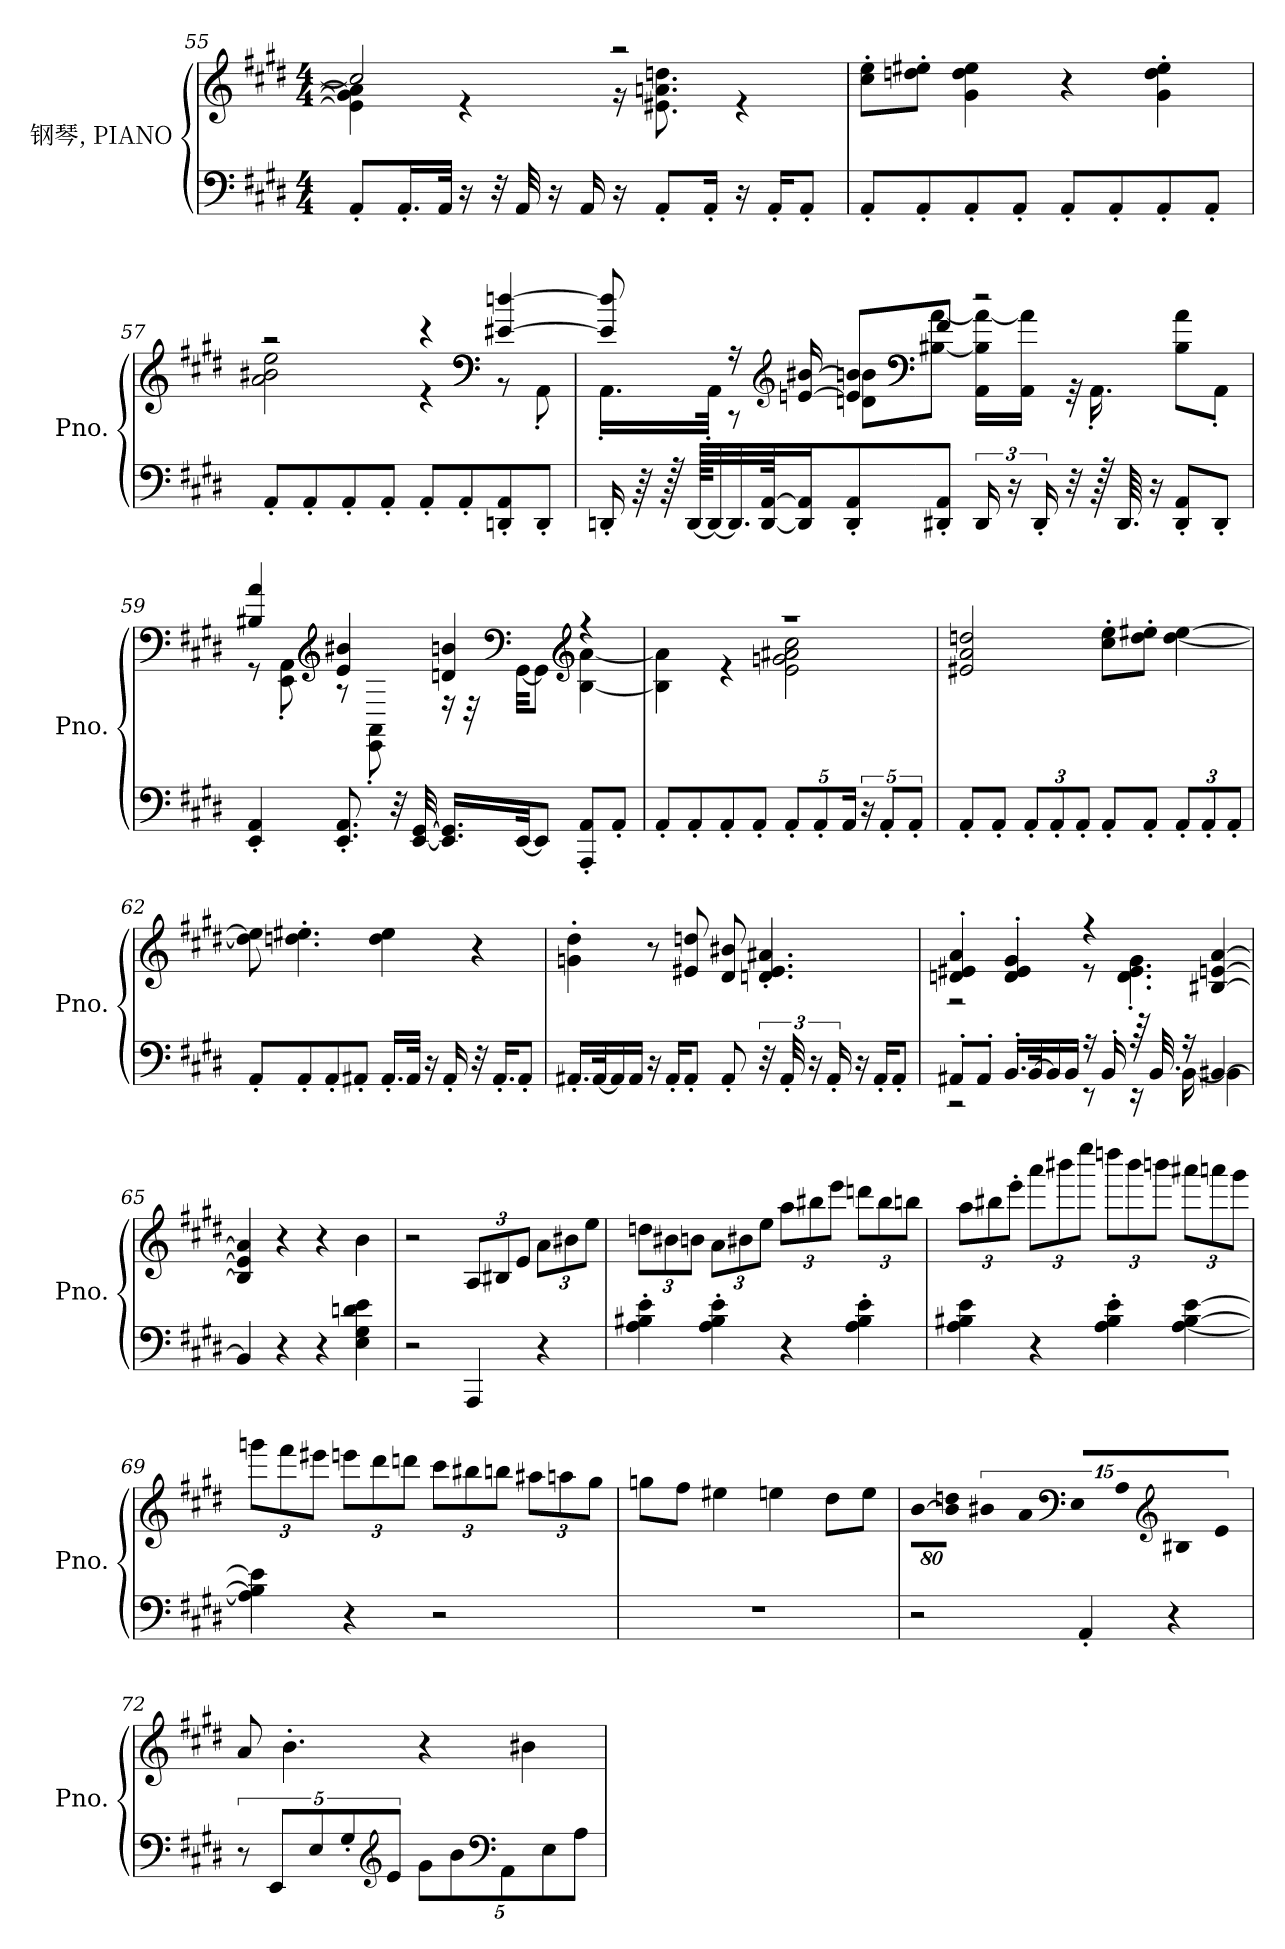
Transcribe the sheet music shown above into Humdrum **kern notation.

**kern	**kern
*part1	*part1
*staff2	*staff1
*I"钢琴, PIANO	*
*I'Pno.	*
*clefF4	*clefG2
*k[f#c#g#d#]	*k[f#c#g#d#]
*M4/4	*M4/4
=55	=55
*	*^
8AA'/L	2cc#/]	4e\] 4g\] 4a#\]
16.AA'/L	.	.
32AA/JJk	.	.
16r	.	4r
32r	.	.
32AA/	.	.
16r	.	.
16AA/	.	.
16r	2r	16r
8AA'/L	.	8.e#X\ 8.an\ 8.ddn\
16AA'/Jk	.	.
16r	.	4r
16AA'/KL	.	.
8AA'/J	.	.
*	*v	*v
=56	=56
8AA'/L	8cc#\' 8ee\'L
8AA'/	8ddn\' 8ee#X\'J
8AA'/	4g#\ 4dd\ 4ee#\
8AA'/J	.
8AA'/L	4r
8AA'/	.
8AA'/	4g#\' 4dd\' 4ee#\'
8AA'/J	.
!!LO:LB:g=z
=57	=57
*	*^
8AA'/L	2r	2a\ 2b#X\ 2ee\
8AA'/	.	.
8AA'/	.	.
8AA'/J	.	.
8AA'/L	4r	4r
8AA'/	.	.
*	*clefF4	*
8DDn/' 8AA/'	[4e#X/ [4ddn/	8r
8DD'/J	.	8AA'\
=58	=58	=58
16DDn'/	8e#/] 8dd/]	16.AA'\LL
64r	.	.
128r	.	.
[128DD/KKLLL	.	.
32DD/_	.	32AA'\JJk
32.DD/]	16r	8r
[64DD/ [64AA/JK	.	.
*	*clefG2	*
16DD/] 16AA/]J	[16en/ [16b#X/	.
8DD/' 8AA/'	8e/] 8b#/]L	8dn\ 8bn\L
*	*clefF4	*
8DD#X/' 8AA/'J	8f#/J	[8B#X\ [8a\J
24DD#/	2r	16AA\ 16B#\] 16a\_LL
24r	.	.
.	.	16AA\ 16a\]JJ
24DD#'/	.	.
32r	.	32r
128r	.	16.AA'\
64.DD#/	.	.
16r	.	.
8DD#/' 8AA/'L	.	8B#\ 8a\L
8DD#'/J	.	8AA'\J
!!LO:LB:g=z	!!
=59	=59	=59
4EE/' 4AA/'	4B#X/ 4a/	8r
.	.	8EE\' 8AA\'
*	*clefG2	*
8.EE/' 8.AA/'	4e/ 4b#X/	8r
.	.	8EE\' 8AA\'
32r	.	.
[32EE/ [32GG#/	.	.
16.EE/] 16.GG#/]LL	4dn/ 4bn/	16r
.	.	32r
*	*clefF4	*
[32EE/JK	.	[32GG#\KKL
8EE/J]	.	8GG#\J]
*	*clefG2	*
8AAA/' 8AA/'L	4r	[4B#\ [4a\
8AA'/J	.	.
=60	=60	=60
8AA'/L	1r	4B#\] 4a\]
8AA'/	.	.
8AA'/	.	4r
8AA'/J	.	.
10AA'/L	.	2e\ 2gn\ 2a#X\ 2cc#\
10AA'/	.	.
20AA/Jk	.	.
20r	.	.
10AA'/L	.	.
10AA'/J	.	.
*	*v	*v
!!LO:LB:g=z
=61	=61
8AA'/L	2e#X/ 2a/ 2ddn/
8AA'/J	.
*Xbrackettup	*
12AA'/L	.
12AA'/	.
12AA'/J	.
8AA'/L	8cc#\' 8ee\'L
8AA'/J	8dd\' 8ee#X\'J
12AA'/L	[4dd\ [4ee#\
12AA'/	.
12AA'/J	.
=62	=62
8AA'/L	8dd\] 8ee#\]
8AA'/	4.ddn\' 4.ee#X\'
8AA'/	.
8AA#X'/J	.
16.AA#'/LL	4dd\ 4ee#\
32AA#/JJk	.
16r	.
16AA#'/	.
32r	4r
16.AA#'/KL	.
8AA#'/J	.
!!LO:LB:g=z
=63	=63
16.AA#X'/LL	4gn\' 4dd#\'
[32AA#/K	.
16AA#/]	.
16AA#/JJ	.
16r	8r
16AA#'/KL	.
8AA#'/J	8e#X/ 8ddn/
8AA#'/	8d#/ 8b#X/
*brackettup	*
48r	4.dn/' 4.e#/' 4.a#X/'
48AA#'/	.
24r	.
24AA#'/	.
16r	.
16AA#'/KL	.
8AA#'/J	.
=64	=64
*^	*^
8AA#X'/L	2r	4dn/' 4e#X/' 4a/'	2r
8AA#'/J	.	.	.
16.BB'/LL	.	4d/' 4e#/' 4g#/'	.
[32BB/K	.	.	.
16BB/]	.	.	.
16BB/JJ	.	.	.
16r	8r	4r	8r
16BB'/	.	.	.
64r	16r	.	4.d\' 4.e#\' 4.g#\'
32.BB/	.	.	.
16r	[16BB\	.	.
[4BB#X/	4BB\]	[4B#X/ [4en/ [4a/	.
*v	*v	*	*
*	*v	*v
=65	=65
4BB#/]	4B#/] 4e/] 4a/]
4r	4r
4r	4r
4E\ 4G#\ 4dn\ 4e\	4b\
!!LO:PB:g=z
=66	=66
2r	2r
*	*Xbrackettup
4AAA/	12A/L
.	12B#X/
.	12e/J
4r	12a\L
.	12b#X\
.	12ee\J
=67	=67
4A\' 4B#X\' 4e\'	12ddn\L
.	12b#X\
.	12bn\J
4A\' 4B#\' 4e\'	12a\L
.	12b#X\
.	12ee\J
4r	12aa\L
.	12bb#X\
.	12eee\J
4A\' 4B#\' 4e\'	12dddn\L
.	12bb#\
.	12bbn\J
!!LO:LB:g=z
=68	=68
4A\ 4B#X\ 4e\	12aa\L
.	12bb#X\
.	12eee'\J
4r	12aaa\L
.	12bbb#X\
.	12eeee\J
4A\' 4B#\' 4e\'	12ddddn\L
.	12bbb#\
.	12bbbn\J
[4A\ [4B#\ [4e\	12aaa#X\L
.	12aaan\
.	12ggg#\J
=69	=69
4A\] 4B#\] 4e\]	12gggn\L
.	12fff#\
.	12eee#X\J
4r	12eeen\L
.	12ddd#\
.	12dddn\J
2r	12ccc#\L
.	12bb#X\
.	12bbn\J
.	12aa#X\L
.	12aan\
.	12gg#\J
!!LO:LB:g=z
=70	=70
1r	8ggn\L
.	8ff#\J
.	4ee#X\
.	4een\
.	8dd#\L
.	8ee\J
=71	=71
*	*brackettup
!	!LO:N:vis=8
2r	[640%71b\L
!	!LO:N:vis=8
.	640%71b\] 640%71ddn\J
.	1920ryy
!	!LO:N:vis=4
.	1920%427b#X\
!	!LO:N:vis=8
.	640%71a/
4AA'/	.
*	*clefF4
!	!LO:N:vis=8
.	640%71E/L
!	!LO:N:vis=8
.	640%71A/
4r	.
*	*clefG2
!	!LO:N:vis=8
.	640%71B#X/
.	1920ryy
!	!LO:N:vis=8
.	640%71e/J
=72	=72
10r	8a/
10EE/L	.
.	4.b'\
10E/	.
10G#'/	.
*clefG2	*
10e/J	.
*Xbrackettup	*
10g#\L	4r
10b\	.
*clefF4	*
10AA\	.
.	4b#X\
10E\	.
10A\J	.
=	=
*-	*-
